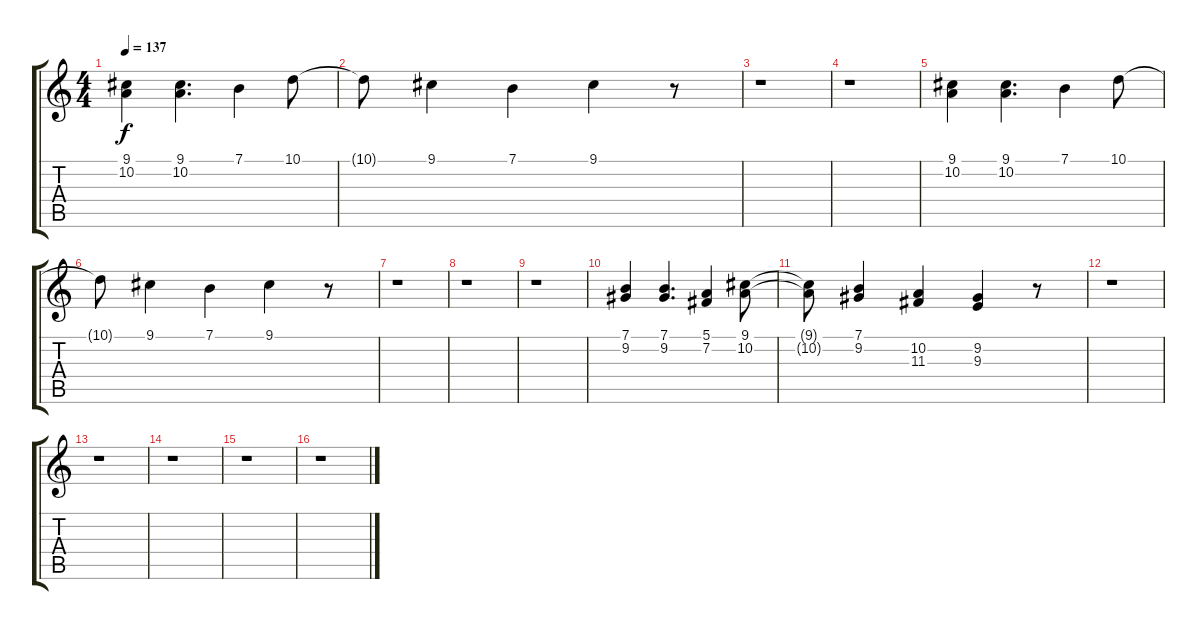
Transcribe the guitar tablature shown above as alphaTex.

\track "" {instrument brightacousticpiano}
\staff {score tabs}
\tuning (E4 B3 G3 D3 A2 E2) {hide}
\ts (4 4)
\tempo 137
\clef g2
\ks c
(9.1 10.2).4{dy f} (9.1 10.2).4{d} 7.1.4 10.1.8 |
10.1{t}.8 9.1.4 7.1.4 9.1.4 r.8 |
r.1 |
r.1 |
(9.1 10.2).4 (9.1 10.2).4{d} 7.1.4 10.1.8 |
10.1{t}.8 9.1.4 7.1.4 9.1.4 r.8 |
r.1 |
r.1 |
r.1 |
(7.1 9.2).4 (7.1 9.2).4{d} (5.1 7.2).4 (9.1 10.2).8 |
(9.1{t} 10.2{t}).8 (7.1 9.2).4 (10.2 11.3).4 (9.2 9.3).4 r.8 |
r.1 |
r.1 |
r.1 |
r.1 |
r.1
